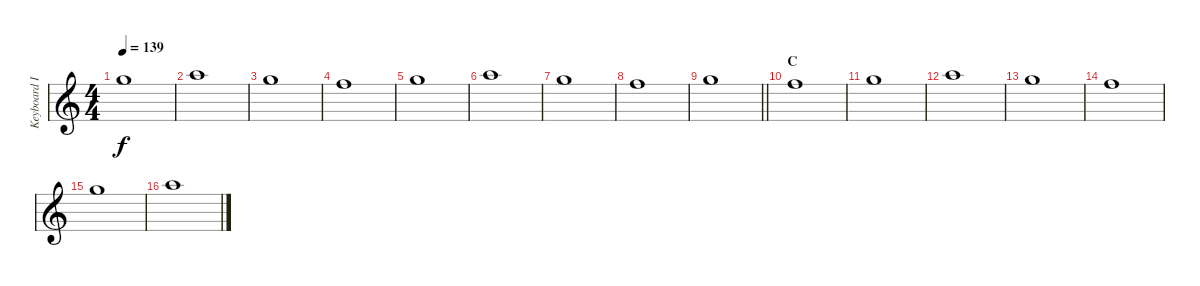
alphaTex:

\track ("Keyboard I" "Keyboard I") {instrument pad5bowed}
\staff {score}
\tuning (E5 B4 G4 D4 A3 E3 B2) {hide}
\ts (4 4)
\tempo 139
\clef g2
\ks aminor
3.1.1{dy f} |
5.1.1 |
3.1.1 |
1.1.1 |
3.1.1 |
5.1.1 |
3.1.1 |
1.1.1 |
\barLineRight lightlight
3.1.1 |
\section ("" "C")
1.1.1 |
3.1.1 |
5.1.1 |
3.1.1 |
1.1.1 |
3.1.1 |
5.1.1
